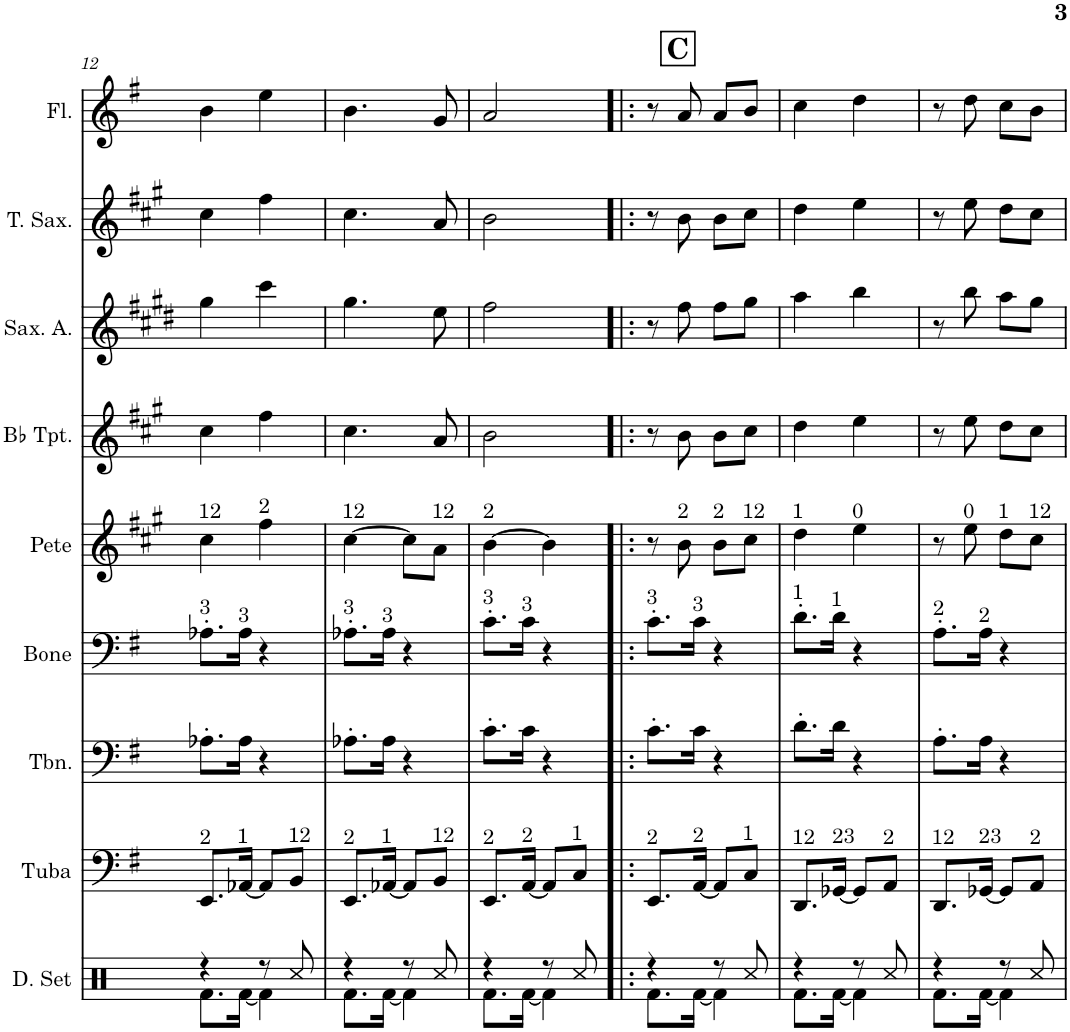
**kern	**kern	**kern	**kern	**kern	**kern	**kern	**kern	**kern
*part9	*part8	*part7	*part6	*part5	*part4	*part3	*part2	*part1
*staff9	*staff8	*staff7	*staff6	*staff5	*staff4	*staff3	*staff2	*staff1
*I"Drumset	*I"Tuba Bb	*I"Trombone	*I"Trombone	*I"Trompete Bb	*I"Bb Trumpet	*I"Saxofone Alto	*I"Tenor Saxophone	*I"Flauta Transversal
*I'D. Set	*I'Tuba	*I'Tbn.	*	*	*I'Bb Tpt.	*I'Sax. A.	*I'T. Sax.	*I'Fl.
!!LO:PB:g=z
*clefX	*clefF4	*clefF4	*clefF4	*clefG2	*clefG2	*clefG2	*clefG2	*clefG2
*	*	*	*	*Trd1c2	*Trd1c2	*Trd5c9	*Trd8c14	*
*k[]	*k[f#]	*k[f#]	*k[f#]	*k[f#c#g#]	*k[f#c#g#]	*k[f#c#g#d#]	*k[f#c#g#]	*k[f#]
*M2/4	*M2/4	*M2/4	*M2/4	*M2/4	*M2/4	*M2/4	*M2/4	*M2/4
=12	=12	=12	=12	=12	=12	=12	=12	=12
*^	*	*	*	*	*	*	*	*
!	!	!	!	!	!LO:TX:a:t=12	!	!	!	!
!	!	!	!	!LO:TX:a:t=3	!	!	!	!	!
!	!	!LO:TX:a:t=2	!	!	!	!	!	!	!
4r	8.Rf\L	8.EE/L	8.A-X'\L	8.A-X'\L	4cc#\	4cc#\	4gg#\	4cc#\	4b\
!	!	!	!	!LO:TX:a:t=3	!	!	!	!	!
!	!	!LO:TX:a:t=1	!	!	!	!	!	!	!
.	[16Rf\Jk	[16AA-X/Jk	16A-\Jk	16A-\Jk	.	.	.	.	.
!	!	!	!	!	!LO:TX:a:t=2	!	!	!	!
8r	4Rf\]	8AA-/L]	4r	4r	4ff#\	4ff#\	4ccc#\	4ff#\	4ee\
!	!	!LO:TX:a:t=12	!	!	!	!	!	!	!
8Rcc/	.	8BB/J	.	.	.	.	.	.	.
=13	=13	=13	=13	=13	=13	=13	=13	=13	=13
!	!	!	!	!	!LO:TX:a:t=12	!	!	!	!
!	!	!	!	!LO:TX:a:t=3	!	!	!	!	!
!	!	!LO:TX:a:t=2	!	!	!	!	!	!	!
4r	8.Rf\L	8.EE/L	8.A-X'\L	8.A-X'\L	[4cc#\	4.cc#\	4.gg#\	4.cc#\	4.b\
!	!	!	!	!LO:TX:a:t=3	!	!	!	!	!
!	!	!LO:TX:a:t=1	!	!	!	!	!	!	!
.	[16Rf\Jk	[16AA-X/Jk	16A-\Jk	16A-\Jk	.	.	.	.	.
8r	4Rf\]	8AA-/L]	4r	4r	8cc#\L]	.	.	.	.
!	!	!	!	!	!LO:TX:a:t=12	!	!	!	!
!	!	!LO:TX:a:t=12	!	!	!	!	!	!	!
8Rcc/	.	8BB/J	.	.	8a\J	8a/	8ee\	8a/	8g/
=14	=14	=14	=14	=14	=14	=14	=14	=14	=14
!	!	!	!	!	!LO:TX:a:t=2	!	!	!	!
!	!	!	!	!LO:TX:a:t=3	!	!	!	!	!
!	!	!LO:TX:a:t=2	!	!	!	!	!	!	!
4r	8.Rf\L	8.EE/L	8.c'\L	8.c'\L	[4b\	2b\	2ff#\	2b\	2a/
!	!	!	!	!LO:TX:a:t=3	!	!	!	!	!
!	!	!LO:TX:a:t=2	!	!	!	!	!	!	!
.	[16Rf\Jk	[16AA/Jk	16c\Jk	16c\Jk	.	.	.	.	.
8r	4Rf\]	8AA/L]	4r	4r	4b\]	.	.	.	.
!	!	!LO:TX:a:t=1	!	!	!	!	!	!	!
8Rcc/	.	8C/J	.	.	.	.	.	.	.
!!LO:REH:place=s1:a:B:cj:fs=14:t=C:qo=0.5
=15!|:	=15!|:	=15!|:	=15!|:	=15!|:	=15!|:	=15!|:	=15!|:	=15!|:	=15!|:
!	!	!	!	!LO:TX:a:t=3	!	!	!	!	!
!	!	!LO:TX:a:t=2	!	!	!	!	!	!	!
4r	8.Rf\L	8.EE/L	8.c'\L	8.c'\L	8r	8r	8r	8r	8r
!	!	!	!	!	!LO:TX:a:t=2	!	!	!	!
.	.	.	.	.	8b\	8b\	8ff#\	8b\	8a/
!	!	!	!	!LO:TX:a:t=3	!	!	!	!	!
!	!	!LO:TX:a:t=2	!	!	!	!	!	!	!
.	[16Rf\Jk	[16AA/Jk	16c\Jk	16c\Jk	.	.	.	.	.
!	!	!	!	!	!LO:TX:a:t=2	!	!	!	!
8r	4Rf\]	8AA/L]	4r	4r	8b\L	8b\L	8ff#\L	8b\L	8a/L
!	!	!	!	!	!LO:TX:a:t=12	!	!	!	!
!	!	!LO:TX:a:t=1	!	!	!	!	!	!	!
8Rcc/	.	8C/J	.	.	8cc#\J	8cc#\J	8gg#\J	8cc#\J	8b/J
=16	=16	=16	=16	=16	=16	=16	=16	=16	=16
!	!	!	!	!	!LO:TX:a:t=1	!	!	!	!
!	!	!	!	!LO:TX:a:t=1	!	!	!	!	!
!	!	!LO:TX:a:t=12	!	!	!	!	!	!	!
4r	8.Rf\L	8.DD/L	8.d'\L	8.d'\L	4dd\	4dd\	4aa\	4dd\	4cc\
!	!	!	!	!LO:TX:a:t=1	!	!	!	!	!
!	!	!LO:TX:a:t=23	!	!	!	!	!	!	!
.	[16Rf\Jk	[16GG-X/Jk	16d\Jk	16d\Jk	.	.	.	.	.
!	!	!	!	!	!LO:TX:a:t=0	!	!	!	!
8r	4Rf\]	8GG-/L]	4r	4r	4ee\	4ee\	4bb\	4ee\	4dd\
!	!	!LO:TX:a:t=2	!	!	!	!	!	!	!
8Rcc/	.	8AA/J	.	.	.	.	.	.	.
=17	=17	=17	=17	=17	=17	=17	=17	=17	=17
!	!	!	!	!LO:TX:a:t=2	!	!	!	!	!
!	!	!LO:TX:a:t=12	!	!	!	!	!	!	!
4r	8.Rf\L	8.DD/L	8.A'\L	8.A'\L	8r	8r	8r	8r	8r
!	!	!	!	!	!LO:TX:a:t=0	!	!	!	!
.	.	.	.	.	8ee\	8ee\	8bb\	8ee\	8dd\
!	!	!	!	!LO:TX:a:t=2	!	!	!	!	!
!	!	!LO:TX:a:t=23	!	!	!	!	!	!	!
.	[16Rf\Jk	[16GG-X/Jk	16A\Jk	16A\Jk	.	.	.	.	.
!	!	!	!	!	!LO:TX:a:t=1	!	!	!	!
8r	4Rf\]	8GG-/L]	4r	4r	8dd\L	8dd\L	8aa\L	8dd\L	8cc\L
!	!	!	!	!	!LO:TX:a:t=12	!	!	!	!
!	!	!LO:TX:a:t=2	!	!	!	!	!	!	!
8Rcc/	.	8AA/J	.	.	8cc#\J	8cc#\J	8gg#\J	8cc#\J	8b\J
*v	*v	*	*	*	*	*	*	*	*
=	=	=	=	=	=	=	=	=
*-	*-	*-	*-	*-	*-	*-	*-	*-
